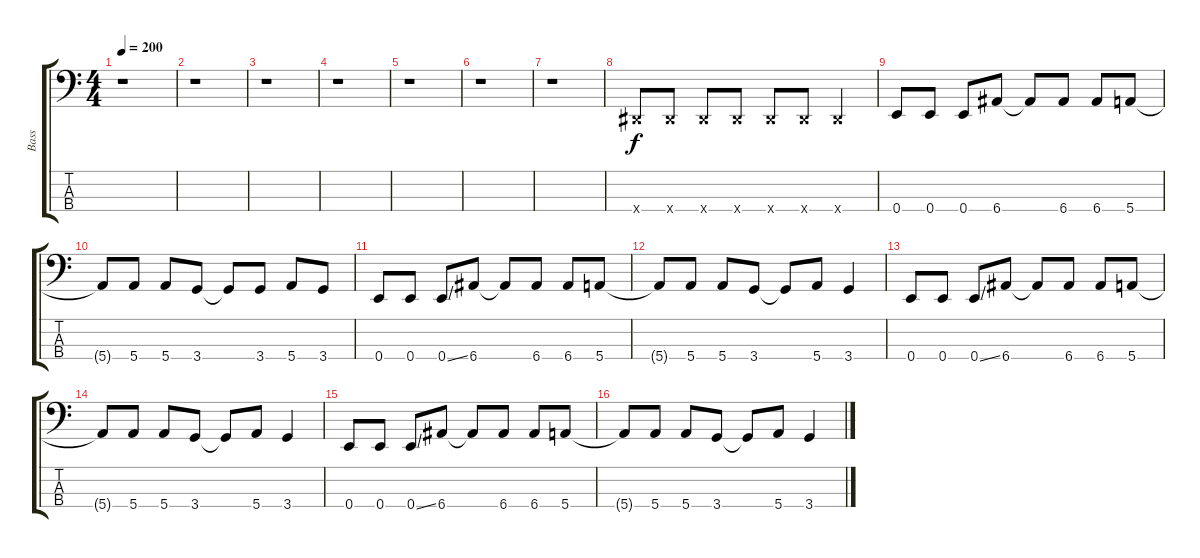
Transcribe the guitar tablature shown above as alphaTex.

\track ("Bass" "Bass") {instrument electricbassfinger}
\staff {score tabs}
\tuning (G2 D2 A1 E1) {hide}
\ts (4 4)
\tempo 200
\clef f4
\ks c
r.1{dy f instrument electricbassfinger} |
r.1 |
r.1 |
r.1 |
r.1 |
r.1 |
r.1 |
-1.4{x}.8 -1.4{x}.8 -1.4{x}.8 -1.4{x}.8 -1.4{x}.8 -1.4{x}.8 -1.4{x}.4 |
0.4.8 0.4.8 0.4.8 6.4.8 6.4{t}.8 6.4.8 6.4.8 5.4.8 |
5.4{t}.8 5.4.8 5.4.8 3.4.8 3.4{t}.8 3.4.8 5.4.8 3.4.8 |
0.4.8 0.4.8 0.4{ss}.8 6.4.8 6.4{t}.8 6.4.8 6.4.8 5.4.8 |
5.4{t}.8 5.4.8 5.4.8 3.4.8 3.4{t}.8 5.4.8 3.4.4 |
0.4.8 0.4.8 0.4{ss}.8 6.4.8 6.4{t}.8 6.4.8 6.4.8 5.4.8 |
5.4{t}.8 5.4.8 5.4.8 3.4.8 3.4{t}.8 5.4.8 3.4.4 |
0.4.8 0.4.8 0.4{ss}.8 6.4.8 6.4{t}.8 6.4.8 6.4.8 5.4.8 |
5.4{t}.8 5.4.8 5.4.8 3.4.8 3.4{t}.8 5.4.8 3.4.4
